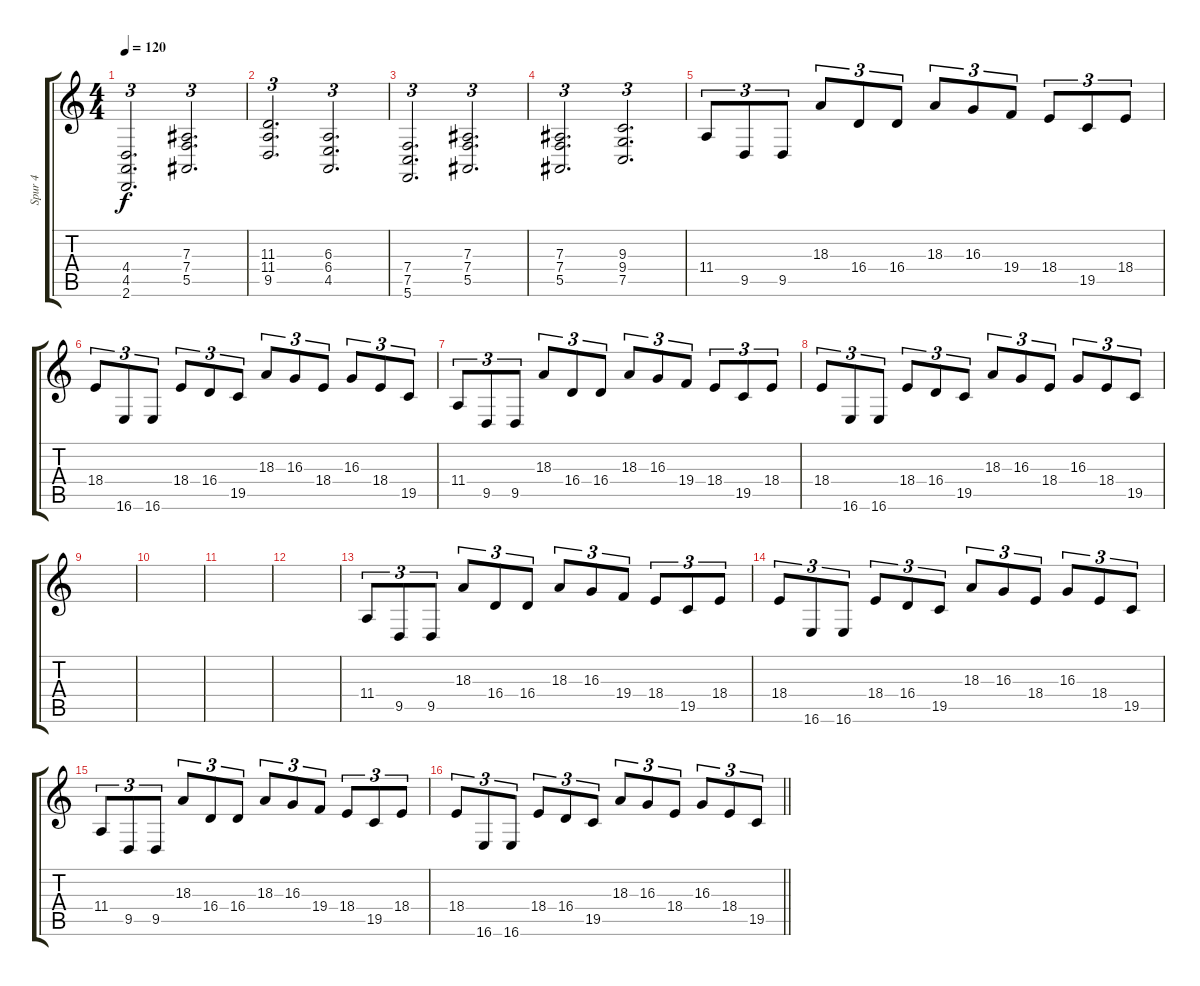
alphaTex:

\track ("Spur 4" "Spur 4") {instrument cello}
\staff {score tabs}
\tuning (C4 G3 Eb3 Bb2 F2 C2) {hide}
\ts (4 4)
\tempo 120
\clef g2
\ks c
(4.4 4.5 2.6).2{d tu (3 2) dy f} (7.3 7.4 5.5).2{d tu (3 2)} |
(11.3 11.4 9.5).2{d tu (3 2)} (6.3 6.4 4.5).2{d tu (3 2)} |
(7.4 7.5 5.6).2{d tu (3 2)} (7.3 7.4 5.5).2{d tu (3 2)} |
(7.3 7.4 5.5).2{d tu (3 2)} (9.3 9.4 7.5).2{d tu (3 2)} |
11.4.8{tu (3 2) instrument cello} 9.5.8{tu (3 2)} 9.5.8{tu (3 2)} 18.3.8{tu (3 2)} 16.4.8{tu (3 2)} 16.4.8{tu (3 2)} 18.3.8{tu (3 2)} 16.3.8{tu (3 2)} 19.4.8{tu (3 2)} 18.4.8{tu (3 2)} 19.5.8{tu (3 2)} 18.4.8{tu (3 2)} |
18.4.8{tu (3 2)} 16.6.8{tu (3 2)} 16.6.8{tu (3 2)} 18.4.8{tu (3 2)} 16.4.8{tu (3 2)} 19.5.8{tu (3 2)} 18.3.8{tu (3 2)} 16.3.8{tu (3 2)} 18.4.8{tu (3 2)} 16.3.8{tu (3 2)} 18.4.8{tu (3 2)} 19.5.8{tu (3 2)} |
11.4.8{tu (3 2)} 9.5.8{tu (3 2)} 9.5.8{tu (3 2)} 18.3.8{tu (3 2)} 16.4.8{tu (3 2)} 16.4.8{tu (3 2)} 18.3.8{tu (3 2)} 16.3.8{tu (3 2)} 19.4.8{tu (3 2)} 18.4.8{tu (3 2)} 19.5.8{tu (3 2)} 18.4.8{tu (3 2)} |
18.4.8{tu (3 2)} 16.6.8{tu (3 2)} 16.6.8{tu (3 2)} 18.4.8{tu (3 2)} 16.4.8{tu (3 2)} 19.5.8{tu (3 2)} 18.3.8{tu (3 2)} 16.3.8{tu (3 2)} 18.4.8{tu (3 2)} 16.3.8{tu (3 2)} 18.4.8{tu (3 2)} 19.5.8{tu (3 2)} |
|
|
|
|
11.4.8{tu (3 2) instrument cello} 9.5.8{tu (3 2)} 9.5.8{tu (3 2)} 18.3.8{tu (3 2)} 16.4.8{tu (3 2)} 16.4.8{tu (3 2)} 18.3.8{tu (3 2)} 16.3.8{tu (3 2)} 19.4.8{tu (3 2)} 18.4.8{tu (3 2)} 19.5.8{tu (3 2)} 18.4.8{tu (3 2)} |
18.4.8{tu (3 2)} 16.6.8{tu (3 2)} 16.6.8{tu (3 2)} 18.4.8{tu (3 2)} 16.4.8{tu (3 2)} 19.5.8{tu (3 2)} 18.3.8{tu (3 2)} 16.3.8{tu (3 2)} 18.4.8{tu (3 2)} 16.3.8{tu (3 2)} 18.4.8{tu (3 2)} 19.5.8{tu (3 2)} |
11.4.8{tu (3 2)} 9.5.8{tu (3 2)} 9.5.8{tu (3 2)} 18.3.8{tu (3 2)} 16.4.8{tu (3 2)} 16.4.8{tu (3 2)} 18.3.8{tu (3 2)} 16.3.8{tu (3 2)} 19.4.8{tu (3 2)} 18.4.8{tu (3 2)} 19.5.8{tu (3 2)} 18.4.8{tu (3 2)} |
\barLineRight lightlight
18.4.8{tu (3 2)} 16.6.8{tu (3 2)} 16.6.8{tu (3 2)} 18.4.8{tu (3 2)} 16.4.8{tu (3 2)} 19.5.8{tu (3 2)} 18.3.8{tu (3 2)} 16.3.8{tu (3 2)} 18.4.8{tu (3 2)} 16.3.8{tu (3 2)} 18.4.8{tu (3 2)} 19.5.8{tu (3 2)}
